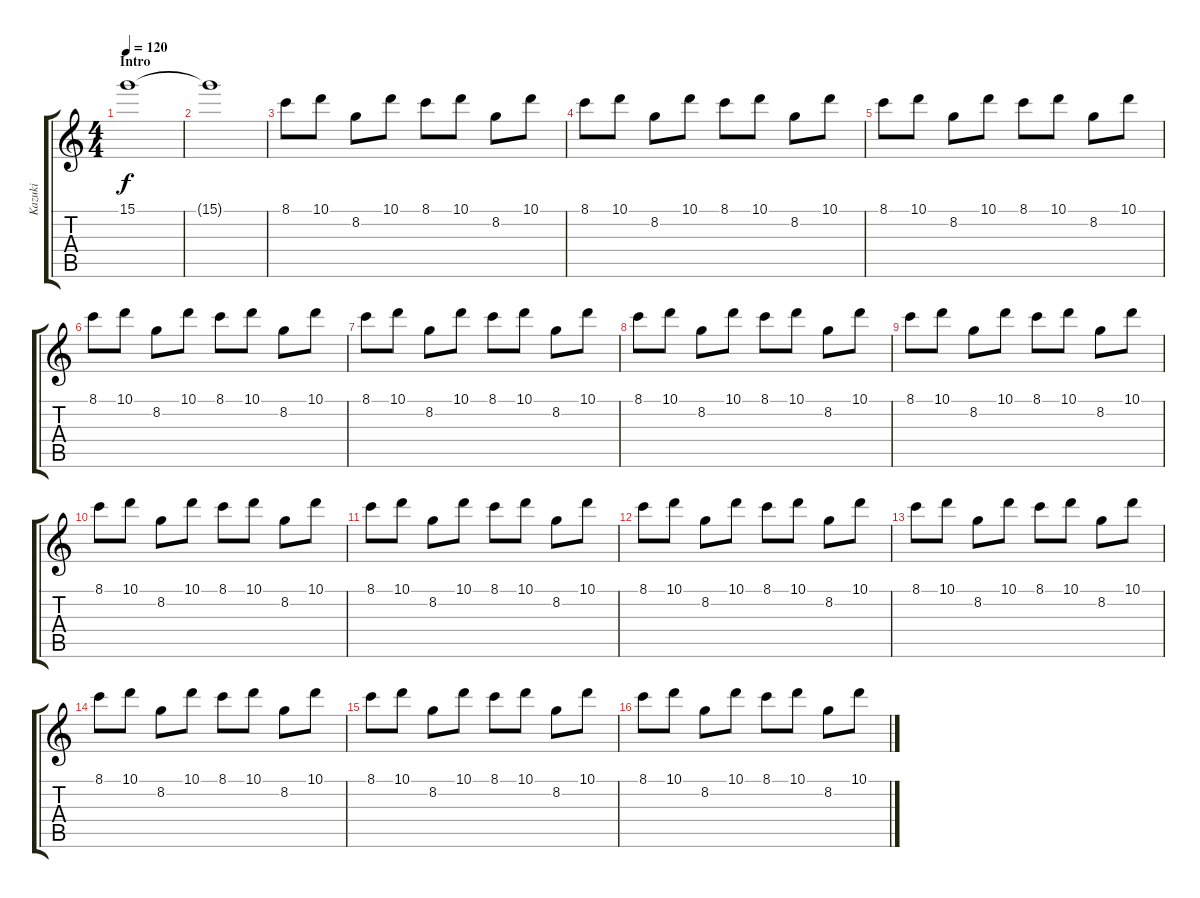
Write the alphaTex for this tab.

\track ("Kazuki" "Kazuki") {instrument electricguitarclean}
\staff {score tabs}
\tuning (E4 B3 G3 D3 A2 E2) {hide}
\ts (4 4)
\section ("" "Intro")
\tempo 120
\clef g2
\ks c
15.1.1{dy f instrument electricguitarclean} |
15.1{t}.1 |
8.1.8 10.1.8 8.2.8 10.1.8 8.1.8 10.1.8 8.2.8 10.1.8 |
8.1.8 10.1.8 8.2.8 10.1.8 8.1.8 10.1.8 8.2.8 10.1.8 |
8.1.8 10.1.8 8.2.8 10.1.8 8.1.8 10.1.8 8.2.8 10.1.8 |
8.1.8 10.1.8 8.2.8 10.1.8 8.1.8 10.1.8 8.2.8 10.1.8 |
8.1.8 10.1.8 8.2.8 10.1.8 8.1.8 10.1.8 8.2.8 10.1.8 |
8.1.8 10.1.8 8.2.8 10.1.8 8.1.8 10.1.8 8.2.8 10.1.8 |
8.1.8 10.1.8 8.2.8 10.1.8 8.1.8 10.1.8 8.2.8 10.1.8 |
8.1.8 10.1.8 8.2.8 10.1.8 8.1.8 10.1.8 8.2.8 10.1.8 |
8.1.8 10.1.8 8.2.8 10.1.8 8.1.8 10.1.8 8.2.8 10.1.8 |
8.1.8 10.1.8 8.2.8 10.1.8 8.1.8 10.1.8 8.2.8 10.1.8 |
8.1.8 10.1.8 8.2.8 10.1.8 8.1.8 10.1.8 8.2.8 10.1.8 |
8.1.8 10.1.8 8.2.8 10.1.8 8.1.8 10.1.8 8.2.8 10.1.8 |
8.1.8 10.1.8 8.2.8 10.1.8 8.1.8 10.1.8 8.2.8 10.1.8 |
8.1.8 10.1.8 8.2.8 10.1.8 8.1.8 10.1.8 8.2.8 10.1.8
